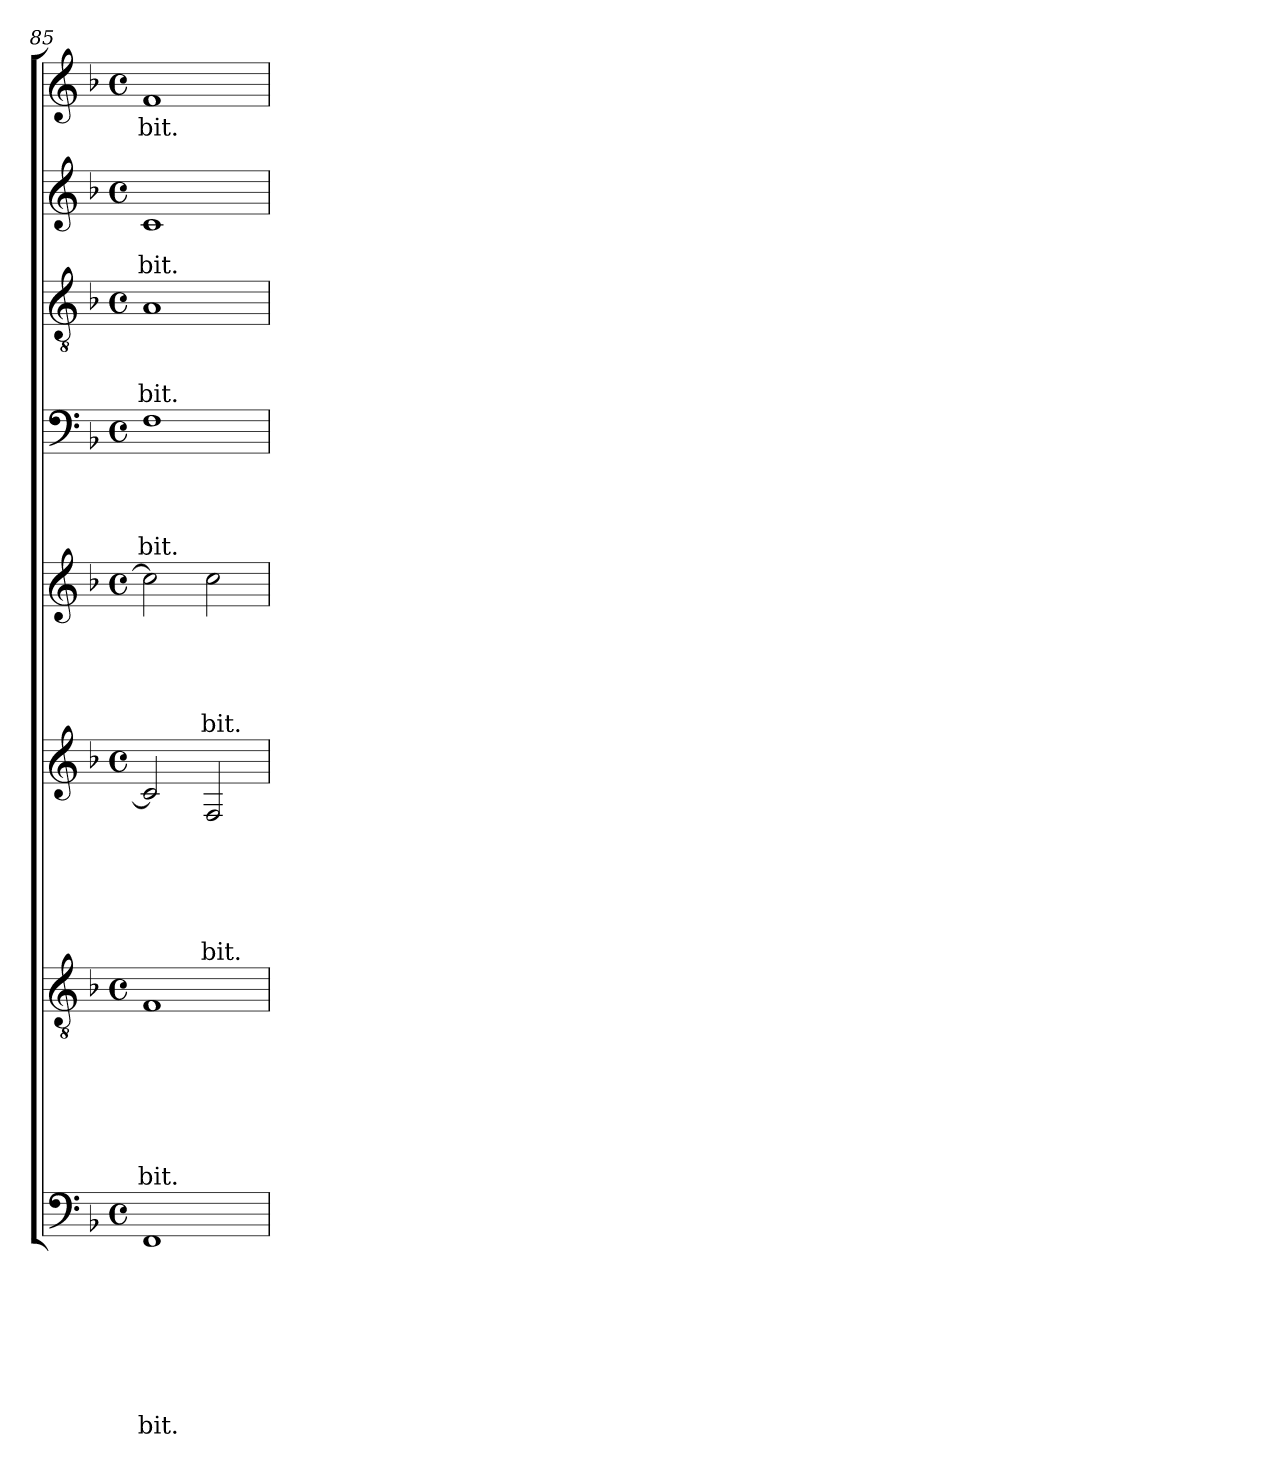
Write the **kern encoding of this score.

**kern	**text	**text	**text	**text	**text	**text	**text	**text	**kern	**text	**text	**text	**text	**text	**text	**text	**kern	**text	**text	**text	**text	**text	**text	**kern	**text	**text	**text	**text	**text	**kern	**text	**text	**text	**text	**kern	**text	**text	**text	**kern	**text	**text	**kern	**text
*part8	*part8	*part8	*part8	*part8	*part8	*part8	*part8	*part8	*part7	*part7	*part7	*part7	*part7	*part7	*part7	*part7	*part6	*part6	*part6	*part6	*part6	*part6	*part6	*part5	*part5	*part5	*part5	*part5	*part5	*part4	*part4	*part4	*part4	*part4	*part3	*part3	*part3	*part3	*part2	*part2	*part2	*part1	*part1
*staff8	*staff8	*staff8	*staff8	*staff8	*staff8	*staff8	*staff8	*staff8	*staff7	*staff7	*staff7	*staff7	*staff7	*staff7	*staff7	*staff7	*staff6	*staff6	*staff6	*staff6	*staff6	*staff6	*staff6	*staff5	*staff5	*staff5	*staff5	*staff5	*staff5	*staff4	*staff4	*staff4	*staff4	*staff4	*staff3	*staff3	*staff3	*staff3	*staff2	*staff2	*staff2	*staff1	*staff1
!!LO:PB:g=z
*clefF4	*	*	*	*	*	*	*	*	*clefGv2	*	*	*	*	*	*	*	*clefG2	*	*	*	*	*	*	*clefG2	*	*	*	*	*	*clefF4	*	*	*	*	*clefGv2	*	*	*	*clefG2	*	*	*clefG2	*
*k[b-]	*	*	*	*	*	*	*	*	*k[b-]	*	*	*	*	*	*	*	*k[b-]	*	*	*	*	*	*	*k[b-]	*	*	*	*	*	*k[b-]	*	*	*	*	*k[b-]	*	*	*	*k[b-]	*	*	*k[b-]	*
*F:	*	*	*	*	*	*	*	*	*F:	*	*	*	*	*	*	*	*F:	*	*	*	*	*	*	*F:	*	*	*	*	*	*F:	*	*	*	*	*F:	*	*	*	*F:	*	*	*F:	*
*M4/4	*	*	*	*	*	*	*	*	*M4/4	*	*	*	*	*	*	*	*M4/4	*	*	*	*	*	*	*M4/4	*	*	*	*	*	*M4/4	*	*	*	*	*M4/4	*	*	*	*M4/4	*	*	*M4/4	*
*met(c)	*	*	*	*	*	*	*	*	*met(c)	*	*	*	*	*	*	*	*met(c)	*	*	*	*	*	*	*met(c)	*	*	*	*	*	*met(c)	*	*	*	*	*met(c)	*	*	*	*met(c)	*	*	*met(c)	*
=85	=85	=85	=85	=85	=85	=85	=85	=85	=85	=85	=85	=85	=85	=85	=85	=85	=85	=85	=85	=85	=85	=85	=85	=85	=85	=85	=85	=85	=85	=85	=85	=85	=85	=85	=85	=85	=85	=85	=85	=85	=85	=85	=85
!	!	!	!	!	!	!	!	!LO:LY:b	!	!	!	!	!	!	!	!LO:LY:b	!	!	!	!	!	!	!	!	!	!	!	!	!	!	!	!	!	!LO:LY:b	!	!	!	!LO:LY:b	!	!	!LO:LY:b	!	!LO:LY:b
1FF	.	.	.	.	.	.	.	bit.	1F	.	.	.	.	.	.	bit.	2c/]	.	.	.	.	.	.	2cc\]	.	.	.	.	.	1F	.	.	.	-bit.	1A	.	.	bit.	1c	.	-bit.	1f	-bit.
!	!	!	!	!	!	!	!	!	!	!	!	!	!	!	!	!	!	!	!	!	!	!	!LO:LY:b	!	!	!	!	!	!LO:LY:b	!	!	!	!	!	!	!	!	!	!	!	!	!	!
.	.	.	.	.	.	.	.	.	.	.	.	.	.	.	.	.	2F/	.	.	.	.	.	bit.	2cc\	.	.	.	.	bit.	.	.	.	.	.	.	.	.	.	.	.	.	.	.
=	=	=	=	=	=	=	=	=	=	=	=	=	=	=	=	=	=	=	=	=	=	=	=	=	=	=	=	=	=	=	=	=	=	=	=	=	=	=	=	=	=	=	=
*-	*-	*-	*-	*-	*-	*-	*-	*-	*-	*-	*-	*-	*-	*-	*-	*-	*-	*-	*-	*-	*-	*-	*-	*-	*-	*-	*-	*-	*-	*-	*-	*-	*-	*-	*-	*-	*-	*-	*-	*-	*-	*-	*-
